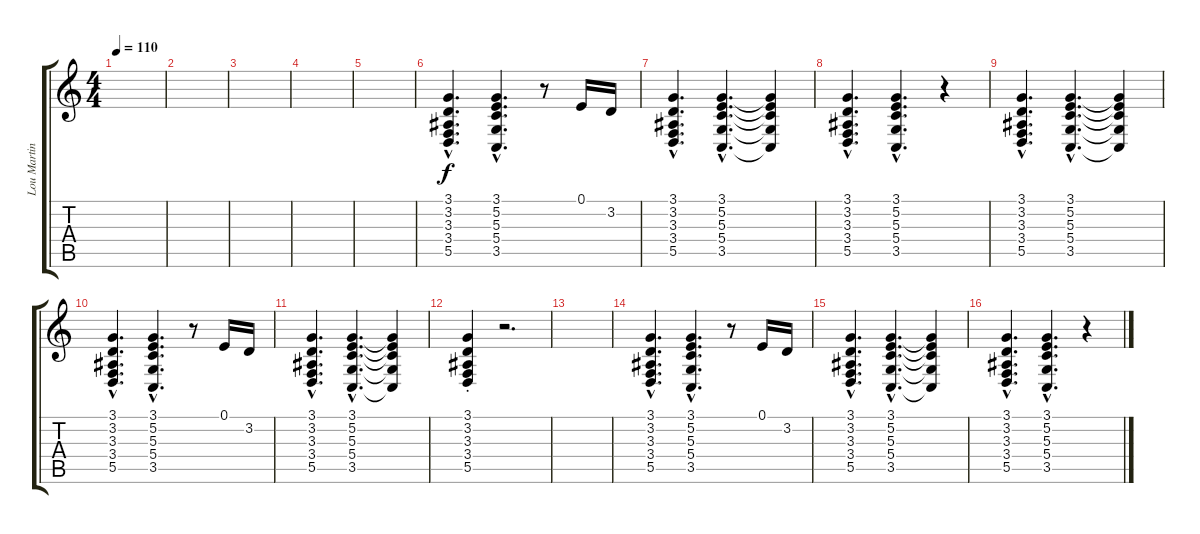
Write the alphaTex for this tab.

\track ("Lou Martin" "Lou Martin") {instrument acousticgrandpiano}
\staff {score tabs}
\tuning (E4 B3 G3 D3 A2 E2) {hide}
\ts (4 4)
\tempo 110
\clef g2
\ks c
|
|
|
|
|
(3.1{hac} 3.2{hac} 3.3{hac} 3.4{hac} 5.5{hac}).4{d} (3.1{hac} 5.2{hac} 5.3{hac} 5.4{hac} 3.5{hac}).4{d} r.8 0.1.16 3.2.16 |
(3.1{hac} 3.2{hac} 3.3{hac} 3.4{hac} 5.5{hac}).4{d} (3.1{hac} 5.2{hac} 5.3{hac} 5.4{hac} 3.5{hac}).4{d} (3.1{t} 5.2{t} 5.3{t} 5.4{t} 3.5{t}).4 |
(3.1{hac} 3.2{hac} 3.3{hac} 3.4{hac} 5.5{hac}).4{d} (3.1{hac} 5.2{hac} 5.3{hac} 5.4{hac} 3.5{hac}).4{d} r.4 |
(3.1{hac} 3.2{hac} 3.3{hac} 3.4{hac} 5.5{hac}).4{d} (3.1{hac} 5.2{hac} 5.3{hac} 5.4{hac} 3.5{hac}).4{d} (3.1{t} 5.2{t} 5.3{t} 5.4{t} 3.5{t}).4 |
(3.1{hac} 3.2{hac} 3.3{hac} 3.4{hac} 5.5{hac}).4{d} (3.1{hac} 5.2{hac} 5.3{hac} 5.4{hac} 3.5{hac}).4{d} r.8 0.1.16 3.2.16 |
(3.1{hac} 3.2{hac} 3.3{hac} 3.4{hac} 5.5{hac}).4{d} (3.1{hac} 5.2{hac} 5.3{hac} 5.4{hac} 3.5{hac}).4{d} (3.1{t} 5.2{t} 5.3{t} 5.4{t} 3.5{t}).4 |
(3.1{st} 3.2{st} 3.3{st} 3.4{st} 5.5{st}).4 r.2{d} |
|
(3.1{hac} 3.2{hac} 3.3{hac} 3.4{hac} 5.5{hac}).4{d} (3.1{hac} 5.2{hac} 5.3{hac} 5.4{hac} 3.5{hac}).4{d} r.8 0.1.16 3.2.16 |
(3.1{hac} 3.2{hac} 3.3{hac} 3.4{hac} 5.5{hac}).4{d} (3.1{hac} 5.2{hac} 5.3{hac} 5.4{hac} 3.5{hac}).4{d} (3.1{t} 5.2{t} 5.3{t} 5.4{t} 3.5{t}).4 |
(3.1{hac} 3.2{hac} 3.3{hac} 3.4{hac} 5.5{hac}).4{d} (3.1{hac} 5.2{hac} 5.3{hac} 5.4{hac} 3.5{hac}).4{d} r.4
